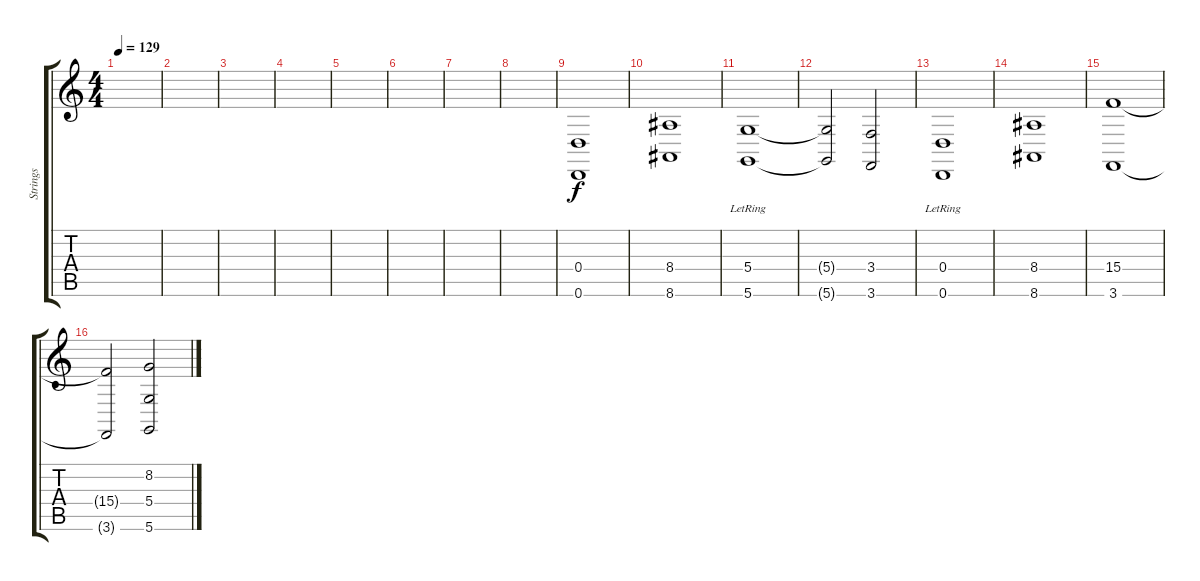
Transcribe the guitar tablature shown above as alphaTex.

\track ("Strings" "Strings") {instrument stringensemble1}
\staff {score tabs}
\tuning (E4 B3 G3 D3 A2 D2) {hide}
\ts (4 4)
\tempo 129
\clef g2
\ks c
|
|
|
|
|
|
|
|
(0.4 0.6).1 |
(8.4 8.6).1 |
(5.4 5.6{lr}).1 |
(5.4{t} 5.6{t}).2 (3.4 3.6).2 |
(0.4 0.6{lr}).1 |
(8.4 8.6).1 |
(15.4 3.6).1 |
(15.4{t} 3.6{t}).2 (8.2 5.4 5.6).2
